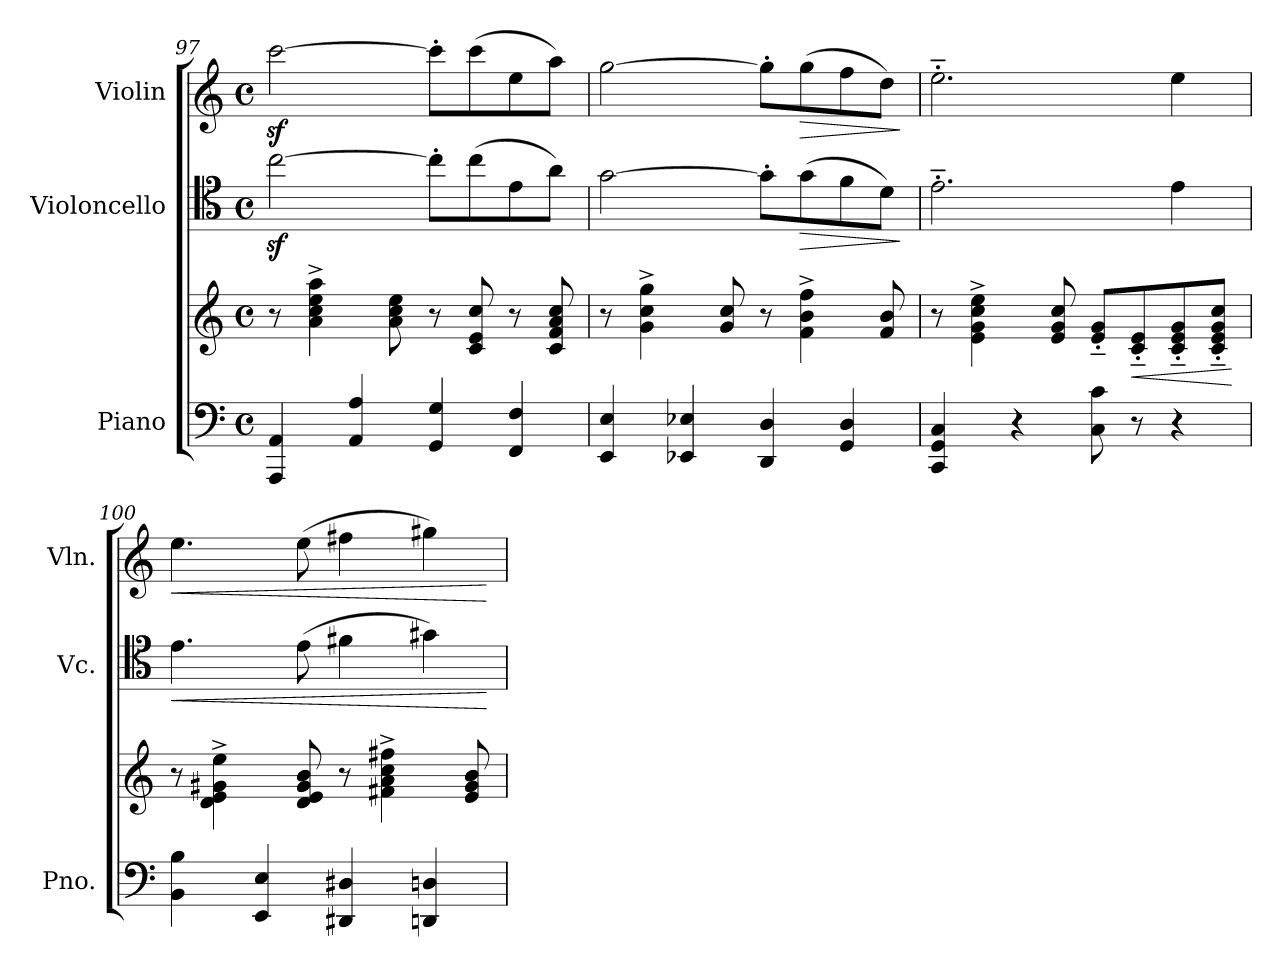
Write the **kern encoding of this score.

**kern	**kern	**dynam	**kern	**dynam	**kern	**dynam
*part3	*part3	*part3	*part2	*part2	*part1	*part1
*staff4	*staff3	*staff3/4	*staff2	*staff2	*staff1	*staff1
*I"Piano	*	*	*I"Violoncello	*	*I"Violin	*
*I'Pno.	*	*	*I'Vc.	*	*I'Vln.	*
*clefF4	*clefG2	*	*clefC4	*	*clefG2	*
*k[]	*k[]	*	*k[]	*	*k[]	*
*M4/4	*M4/4	*	*M4/4	*	*M4/4	*
*met(c)	*met(c)	*	*met(c)	*	*met(c)	*
=97	=97	=97	=97	=97	=97	=97
4AAA/ 4AA/	8r	.	[2ccz<\	.	[2cccz<\	.
.	4a\^ 4cc\^ 4ee\^ 4aa\^	.	.	.	.	.
4AA/ 4A/	.	.	.	.	.	.
.	8a\ 8cc\ 8ee\	.	.	.	.	.
4GG/ 4G/	8r	.	8cc'\L]	.	8ccc'\L]	.
.	8c/ 8e/ 8cc/	.	(8cc\	.	(8ccc\	.
4FF/ 4F/	8r	.	8e\	.	8ee\	.
.	8c/ 8f/ 8a/ 8cc/	.	8a\J)	.	8aa\J)	.
=98	=98	=98	=98	=98	=98	=98
4EE/ 4E/	8r	.	[2g\	.	[2gg\	.
.	4g\^ 4cc\^ 4gg\^	.	.	.	.	.
4EE-X/ 4E-X/	.	.	.	.	.	.
.	8g/ 8cc/	.	.	.	.	.
4DD/ 4D/	8r	.	8g'\L]	.	8gg'\L]	.
!	!	!	!	!LO:HP:b	!	!LO:HP:b
.	4f\^ 4b\^ 4ff\^	.	(8g\	>	(8gg\	>
4GG/ 4D/	.	.	8f\	.	8ff\	.
.	8f/ 8b/	.	8d\J)	.	8dd\J)	.
.	.	.	.	]	.	]
=99	=99	=99	=99	=99	=99	=99
4CC/ 4GG/ 4C/	8r	.	2.e'~\	.	2.ee'~\	.
.	4e\^> 4g\^> 4cc\^> 4ee\^>	.	.	.	.	.
4r	.	.	.	.	.	.
.	8e/ 8g/ 8cc/	.	.	.	.	.
8C\ 8c\	8e/'~ 8g/'~L	.	.	.	.	.
!	!	!LO:HP:b	!	!	!	!
8r	8c/'~ 8e/'~	<	.	.	.	.
4r	8c/'~ 8e/'~ 8g/'~	.	4e\	.	4ee\	.
.	8c/'~ 8e/'~ 8g/'~ 8cc/'~J	.	.	.	.	.
.	.	[	.	.	.	.
!!LO:LB:g=z
=100	=100	=100	=100	=100	=100	=100
!	!	!	!	!LO:HP:b	!	!LO:HP:b
4BB\ 4B\	8r	.	4.e\	<	4.ee\	<
.	4d\^> 4e\^> 4g#X\^> 4ee\^>	.	.	.	.	.
4EE/ 4E/	.	.	.	.	.	.
.	8d/ 8e/ 8g#/ 8b/	.	(8e\	.	(8ee\	.
4DD#X/ 4D#X/	8r	.	4f#X\	.	4ff#X\	.
.	4f#X\^ 4a\^ 4cc\^ 4ff#X\^	.	.	.	.	.
4DDn/ 4Dn/	.	.	4g#X\)	.	4gg#X\)	.
.	8e/ 8g#/ 8b/	.	.	.	.	.
.	.	.	.	[	.	[
=	=	=	=	=	=	=
*-	*-	*-	*-	*-	*-	*-
